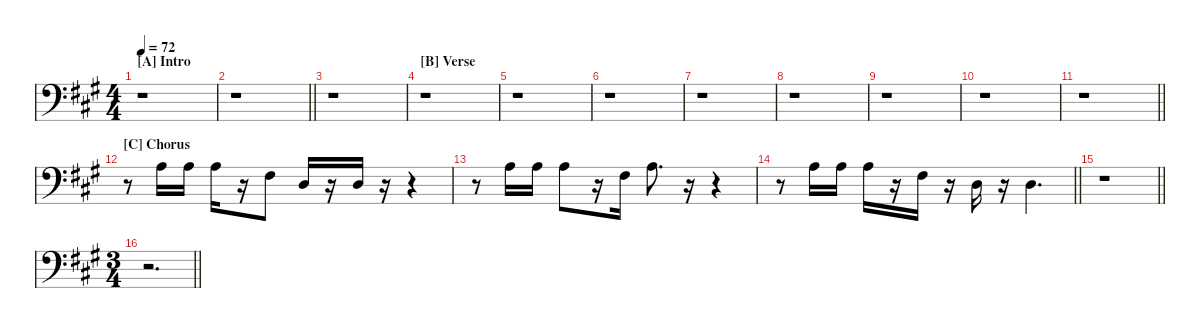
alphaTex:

\hideDynamics
\bracketExtendMode nobrackets
\singleTrackTrackNamePolicy hidden
\multiTrackTrackNamePolicy hidden
\otherSystemsTrackNameOrientation horizontal
\track ("Baritone Voice" "Singer") {defaultSystemsLayout 4 instrument voiceoohs}
\staff {score}
\tuning (E4 B3 G3 D3 A2 E2)
\ts (4 4)
\beaming (8 2 2 2 2)
\section ("A" "Intro")
\tempo 72
\clef f4
\scale
0.472222
\ks a
r.1{dy mf instrument voiceoohs beam Down} |
\scale
0.263889
\barLineRight lightlight
r.1{beam Down} |
\scale
0.263889 r.1{beam Down} |
\section ("B" "Verse")
r.1{beam Down} |
r.1{beam Down} |
r.1{beam Down} |
r.1{beam Down} |
r.1{beam Down} |
r.1{beam Down} |
r.1{beam Down} |
\barLineRight lightlight
r.1{beam Down} |
\section ("C" "Chorus")
r.8{beam Down} 2.3{acc forcenatural}.16{beam Down} 2.3{acc forcenatural}.16{beam Down} 2.3{acc forcenatural}.16{beam Down} r.16{beam Down} 4.4{acc #}.8{beam Down} 0.4{acc forcenatural}.16{beam Up} r.16{beam Up} 0.4{acc forcenatural}.16{beam Up} r.16{beam Up} r.4{beam Up} |
r.8{beam Down} 2.3{acc forcenatural}.16{beam Down} 2.3{acc forcenatural}.16{beam Down} 2.3{acc forcenatural}.8{beam Down} r.16{beam Down} 4.4{acc #}.16{beam Down} 2.3{acc forcenatural}.8{d beam Down} r.16{beam Down} r.4{beam Down} |
\barLineRight lightlight
r.8{beam Down} 2.3{acc forcenatural}.16{beam Down} 2.3{acc forcenatural}.16{beam Down} 2.3{acc forcenatural}.16{beam Down} r.16{beam Down} 4.4{acc #}.16{beam Down} r.16{beam Down} 0.4{acc forcenatural}.16{beam Down} r.16{beam Down} 0.4{acc forcenatural}.4{d beam Down} |
\barLineRight lightlight
r.1{beam Down} |
\ts (3 4)
\beaming (8 2 2 2)
\barLineRight lightlight
r.2{d beam Down}
